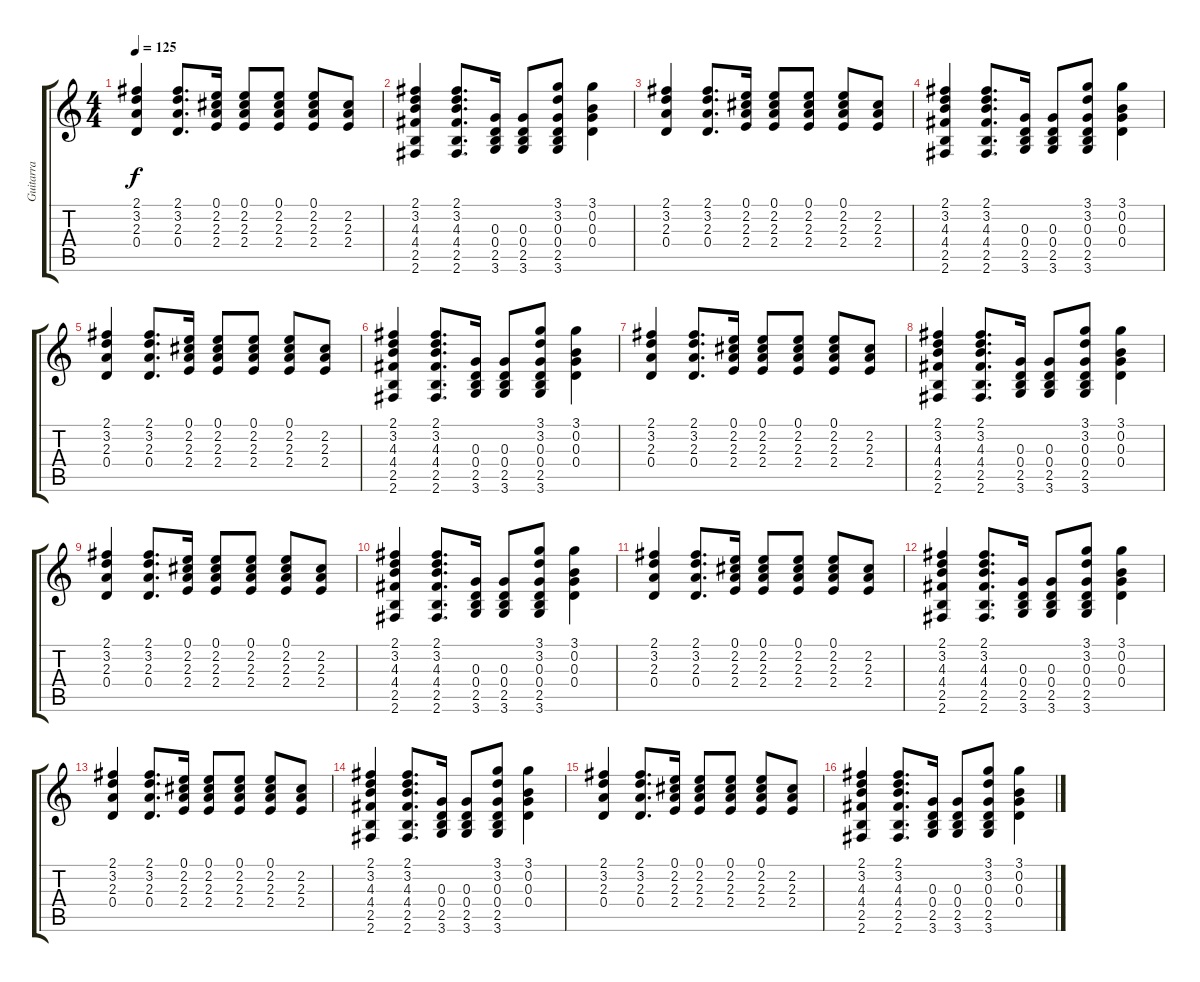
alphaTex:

\track ("Guitarra" "Guitarra") {instrument distortionguitar}
\staff {score tabs}
\tuning (E4 B3 G3 D3 A2 E2) {hide}
\ts (4 4)
\tempo 125
\clef g2
\ks c
(2.1 3.2 2.3 0.4).4{dy f} (2.1 3.2 2.3 0.4).8{d} (0.1 2.2 2.3 2.4).16 (0.1 2.2 2.3 2.4).8 (0.1 2.2 2.3 2.4).8 (0.1 2.2 2.3 2.4).8 (2.2 2.3 2.4).8 |
(2.1 3.2 4.3 4.4 2.5 2.6).4 (2.1 3.2 4.3 4.4 2.5 2.6).8{d} (0.3 0.4 2.5 3.6).16 (0.3 0.4 2.5 3.6).8 (3.1 3.2 0.3 0.4 2.5 3.6).8 (3.1 0.2 0.3 0.4).4 |
(2.1 3.2 2.3 0.4).4 (2.1 3.2 2.3 0.4).8{d} (0.1 2.2 2.3 2.4).16 (0.1 2.2 2.3 2.4).8 (0.1 2.2 2.3 2.4).8 (0.1 2.2 2.3 2.4).8 (2.2 2.3 2.4).8 |
(2.1 3.2 4.3 4.4 2.5 2.6).4 (2.1 3.2 4.3 4.4 2.5 2.6).8{d} (0.3 0.4 2.5 3.6).16 (0.3 0.4 2.5 3.6).8 (3.1 3.2 0.3 0.4 2.5 3.6).8 (3.1 0.2 0.3 0.4).4 |
(2.1 3.2 2.3 0.4).4 (2.1 3.2 2.3 0.4).8{d} (0.1 2.2 2.3 2.4).16 (0.1 2.2 2.3 2.4).8 (0.1 2.2 2.3 2.4).8 (0.1 2.2 2.3 2.4).8 (2.2 2.3 2.4).8 |
(2.1 3.2 4.3 4.4 2.5 2.6).4 (2.1 3.2 4.3 4.4 2.5 2.6).8{d} (0.3 0.4 2.5 3.6).16 (0.3 0.4 2.5 3.6).8 (3.1 3.2 0.3 0.4 2.5 3.6).8 (3.1 0.2 0.3 0.4).4 |
(2.1 3.2 2.3 0.4).4 (2.1 3.2 2.3 0.4).8{d} (0.1 2.2 2.3 2.4).16 (0.1 2.2 2.3 2.4).8 (0.1 2.2 2.3 2.4).8 (0.1 2.2 2.3 2.4).8 (2.2 2.3 2.4).8 |
(2.1 3.2 4.3 4.4 2.5 2.6).4 (2.1 3.2 4.3 4.4 2.5 2.6).8{d} (0.3 0.4 2.5 3.6).16 (0.3 0.4 2.5 3.6).8 (3.1 3.2 0.3 0.4 2.5 3.6).8 (3.1 0.2 0.3 0.4).4 |
(2.1 3.2 2.3 0.4).4 (2.1 3.2 2.3 0.4).8{d} (0.1 2.2 2.3 2.4).16 (0.1 2.2 2.3 2.4).8 (0.1 2.2 2.3 2.4).8 (0.1 2.2 2.3 2.4).8 (2.2 2.3 2.4).8 |
(2.1 3.2 4.3 4.4 2.5 2.6).4 (2.1 3.2 4.3 4.4 2.5 2.6).8{d} (0.3 0.4 2.5 3.6).16 (0.3 0.4 2.5 3.6).8 (3.1 3.2 0.3 0.4 2.5 3.6).8 (3.1 0.2 0.3 0.4).4 |
(2.1 3.2 2.3 0.4).4 (2.1 3.2 2.3 0.4).8{d} (0.1 2.2 2.3 2.4).16 (0.1 2.2 2.3 2.4).8 (0.1 2.2 2.3 2.4).8 (0.1 2.2 2.3 2.4).8 (2.2 2.3 2.4).8 |
(2.1 3.2 4.3 4.4 2.5 2.6).4 (2.1 3.2 4.3 4.4 2.5 2.6).8{d} (0.3 0.4 2.5 3.6).16 (0.3 0.4 2.5 3.6).8 (3.1 3.2 0.3 0.4 2.5 3.6).8 (3.1 0.2 0.3 0.4).4 |
(2.1 3.2 2.3 0.4).4 (2.1 3.2 2.3 0.4).8{d} (0.1 2.2 2.3 2.4).16 (0.1 2.2 2.3 2.4).8 (0.1 2.2 2.3 2.4).8 (0.1 2.2 2.3 2.4).8 (2.2 2.3 2.4).8 |
(2.1 3.2 4.3 4.4 2.5 2.6).4{volume 7} (2.1 3.2 4.3 4.4 2.5 2.6).8{d} (0.3 0.4 2.5 3.6).16 (0.3 0.4 2.5 3.6).8 (3.1 3.2 0.3 0.4 2.5 3.6).8 (3.1 0.2 0.3 0.4).4 |
(2.1 3.2 2.3 0.4).4 (2.1 3.2 2.3 0.4).8{d} (0.1 2.2 2.3 2.4).16 (0.1 2.2 2.3 2.4).8 (0.1 2.2 2.3 2.4).8 (0.1 2.2 2.3 2.4).8 (2.2 2.3 2.4).8 |
(2.1 3.2 4.3 4.4 2.5 2.6).4 (2.1 3.2 4.3 4.4 2.5 2.6).8{d} (0.3 0.4 2.5 3.6).16 (0.3 0.4 2.5 3.6).8 (3.1 3.2 0.3 0.4 2.5 3.6).8 (3.1 0.2 0.3 0.4).4
